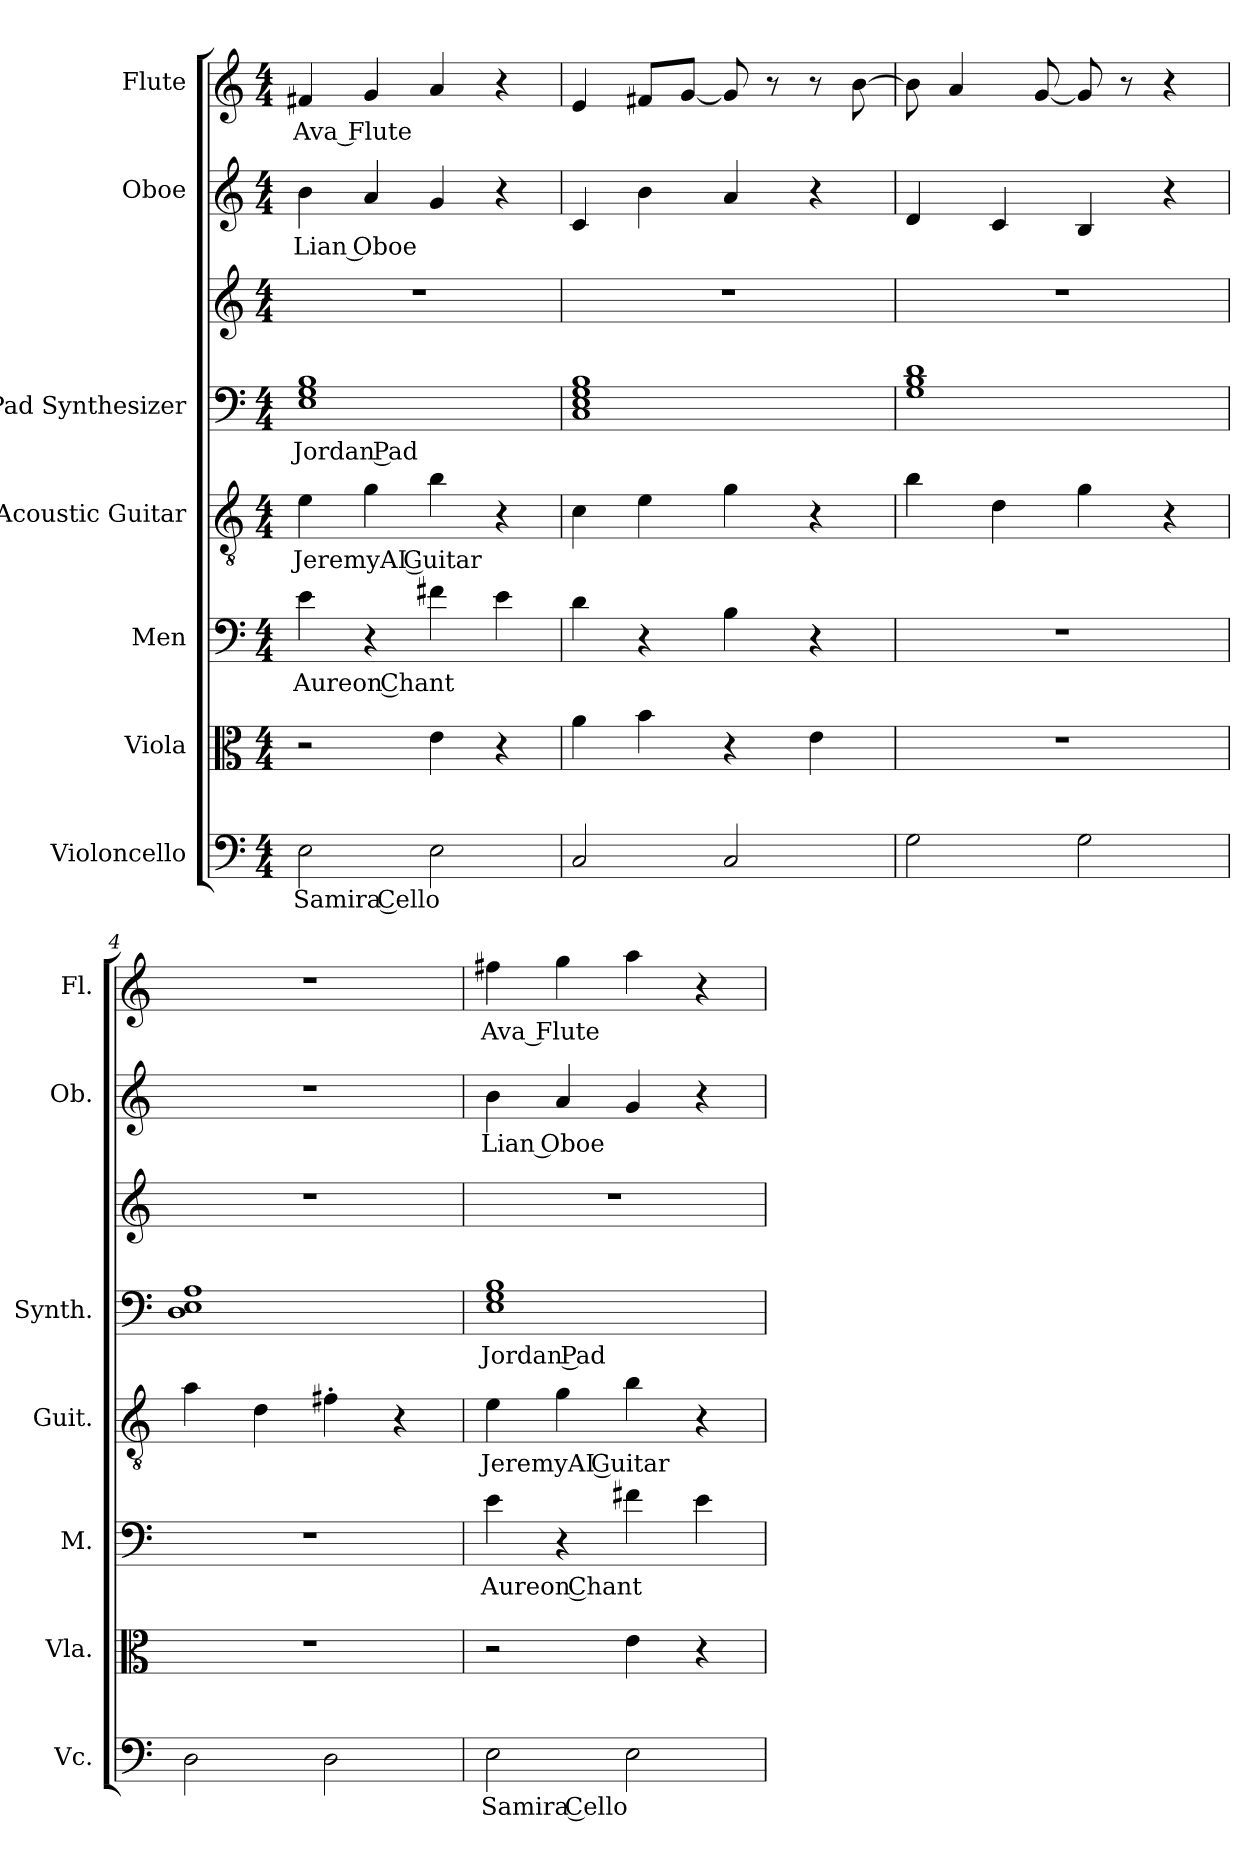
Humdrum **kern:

**kern	**text	**kern	**kern	**text	**kern	**text	**kern	**text	**kern	**kern	**text	**kern	**text
*part7	*part7	*part6	*part5	*part5	*part4	*part4	*part3	*part3	*part3	*part2	*part2	*part1	*part1
*staff8	*staff8	*staff7	*staff6	*staff6	*staff5	*staff5	*staff4	*staff4	*staff3	*staff2	*staff2	*staff1	*staff1
*I"Violoncello	*	*I"Viola	*I"Men	*	*I"Acoustic Guitar	*	*I"Pad Synthesizer	*	*	*I"Oboe	*	*I"Flute	*
*I'Vc.	*	*I'Vla.	*I'M.	*	*I'Guit.	*	*I'Synth.	*	*	*I'Ob.	*	*I'Fl.	*
*clefF4	*	*clefC3	*clefF4	*	*clefGv2	*	*clefF4	*	*clefG2	*clefG2	*	*clefG2	*
*k[]	*	*k[]	*k[]	*	*k[]	*	*k[]	*	*k[]	*k[]	*	*k[]	*
*M4/4	*	*M4/4	*M4/4	*	*M4/4	*	*M4/4	*	*M4/4	*M4/4	*	*M4/4	*
*MM58	*	*MM58	*MM58	*	*MM58	*	*MM58	*	*MM58	*MM58	*	*MM58	*
=1	=1	=1	=1	=1	=1	=1	=1	=1	=1	=1	=1	=1	=1
!	!LO:LY:b	!	!	!LO:LY:b	!	!LO:LY:b	!	!LO:LY:b	!	!	!LO:LY:b	!	!LO:LY:b
2E\	Samira Cello	2r	4e\	Aureon Chant	4e\	JeremyAI Guitar	1E 1G 1B	Jordan Pad	1r	4b\	Lian Oboe	4f#X/	Ava Flute
.	.	.	4r	.	4g\	.	.	.	.	4a/	.	4g/	.
2E\	.	4e\	4f#X\	.	4b\	.	.	.	.	4g/	.	4a/	.
.	.	4r	4e\	.	4r	.	.	.	.	4r	.	4r	.
=2	=2	=2	=2	=2	=2	=2	=2	=2	=2	=2	=2	=2	=2
2C/	.	4a\	4d\	.	4c\	.	1C 1E 1G 1B	.	1r	4c/	.	4e/	.
.	.	4b\	4r	.	4e\	.	.	.	.	4b\	.	8f#X/L	.
.	.	.	.	.	.	.	.	.	.	.	.	[8g/J	.
2C/	.	4r	4B\	.	4g\	.	.	.	.	4a/	.	8g/]	.
.	.	.	.	.	.	.	.	.	.	.	.	8r	.
.	.	4e\	4r	.	4r	.	.	.	.	4r	.	8r	.
.	.	.	.	.	.	.	.	.	.	.	.	[8b\	.
=3	=3	=3	=3	=3	=3	=3	=3	=3	=3	=3	=3	=3	=3
2G\	.	1r	1r	.	4b\	.	1G 1B 1d	.	1r	4d/	.	8b\]	.
.	.	.	.	.	.	.	.	.	.	.	.	4a/	.
.	.	.	.	.	4d\	.	.	.	.	4c/	.	.	.
.	.	.	.	.	.	.	.	.	.	.	.	[8g/	.
2G\	.	.	.	.	4g\	.	.	.	.	4B/	.	8g/]	.
.	.	.	.	.	.	.	.	.	.	.	.	8r	.
.	.	.	.	.	4r	.	.	.	.	4r	.	4r	.
=4	=4	=4	=4	=4	=4	=4	=4	=4	=4	=4	=4	=4	=4
2D\	.	1r	1r	.	4a\	.	1D 1E 1A	.	1r	1r	.	1r	.
.	.	.	.	.	4d\	.	.	.	.	.	.	.	.
2D\	.	.	.	.	4f#X'\	.	.	.	.	.	.	.	.
.	.	.	.	.	4r	.	.	.	.	.	.	.	.
!!LO:PB:g=z
=5	=5	=5	=5	=5	=5	=5	=5	=5	=5	=5	=5	=5	=5
!	!LO:LY:b	!	!	!LO:LY:b	!	!LO:LY:b	!	!LO:LY:b	!	!	!LO:LY:b	!	!LO:LY:b
2E\	Samira Cello	2r	4e\	Aureon Chant	4e\	JeremyAI Guitar	1E 1G 1B	Jordan Pad	1r	4b\	Lian Oboe	4ff#X\	Ava Flute
.	.	.	4r	.	4g\	.	.	.	.	4a/	.	4gg\	.
2E\	.	4e\	4f#X\	.	4b\	.	.	.	.	4g/	.	4aa\	.
.	.	4r	4e\	.	4r	.	.	.	.	4r	.	4r	.
=	=	=	=	=	=	=	=	=	=	=	=	=	=
*-	*-	*-	*-	*-	*-	*-	*-	*-	*-	*-	*-	*-	*-
